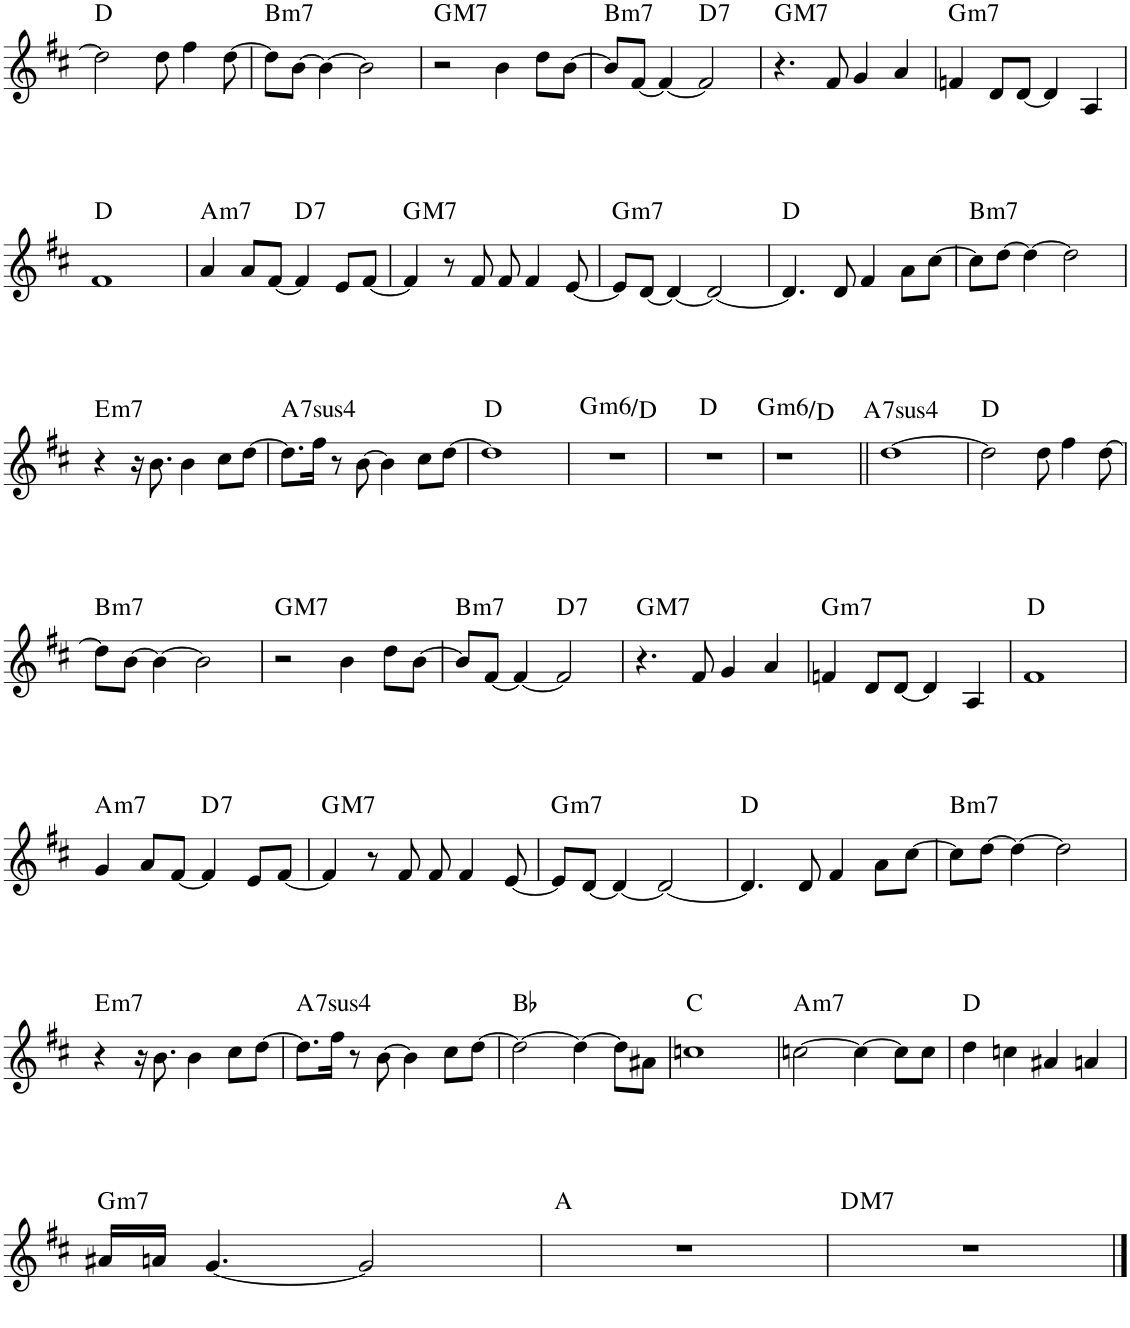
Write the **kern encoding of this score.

**kern	**harte
*part1	*part1
*staff1	*
*I"Piano	*
*I'Pno.	*
!!LO:PB:g=z
*clefG2	*
*k[f#c#]	*
*M4/4	*
=51	=51
2dd\]	D:maj
8dd\	.
4ff#\	.
[8dd\	.
=52	=52
!	!LO:H:kt=m7
8dd\L]	B:min7
[8b\J	.
4b\_	.
2b\]	.
=53	=53
!	!LO:H:kt=M7
2r	G:maj7
4b\	.
8dd\L	.
[8b\J	.
=54	=54
!	!LO:H:kt=m7
8b/L]	B:min7
[8f#/J	.
4f#/_	.
!	!LO:H:kt=7
2f#/]	D:7
=55	=55
!	!LO:H:kt=M7
4.r	G:maj7
8f#/	.
4g/	.
4a/	.
=56	=56
!	!LO:H:kt=m7
4fn/	G:min7
8d/L	.
[8d/J	.
4d/]	.
4A/	.
!!LO:LB:g=z
=57	=57
1f#	D:maj
=58	=58
!	!LO:H:kt=m7
4a/	A:min7
8a/L	.
[8f#/J	.
!	!LO:H:kt=7
4f#/]	D:7
8e/L	.
[8f#/J	.
=59	=59
!	!LO:H:kt=M7
4f#/]	G:maj7
8r	.
8f#/	.
8f#/	.
4f#/	.
[8e/	.
=60	=60
!	!LO:H:kt=m7
8e/L]	G:min7
[8d/J	.
4d/_	.
2d/_	.
=61	=61
4.d/]	D:maj
8d/	.
4f#/	.
8a\L	.
[8cc#\J	.
=62	=62
!	!LO:H:kt=m7
8cc#\L]	B:min7
[8dd\J	.
4dd\_	.
2dd\]	.
!!LO:LB:g=z
=63	=63
!	!LO:H:kt=m7
4r	E:min7
16r	.
8.b\	.
4b\	.
8cc#\L	.
[8dd\J	.
=64	=64
!	!LO:H:kt=74
8.dd\L]	A:sus4(7)
16ff#\Jk	.
8r	.
[8b\	.
4b\]	.
8cc#\L	.
[8dd\J	.
=65	=65
1dd]	D:maj
=66	=66
!	!LO:H:kt=m6
1r	G:min6/5
=67	=67
1r	D:maj
=68	=68
!	!LO:H:kt=m6
1r	G:min6/5
=69||	=69||
!	!LO:H:kt=74
[1dd	A:sus4(7)
=70	=70
2dd\]	D:maj
8dd\	.
4ff#\	.
[8dd\	.
!!LO:LB:g=z
=71	=71
!	!LO:H:kt=m7
8dd\L]	B:min7
[8b\J	.
4b\_	.
2b\]	.
=72	=72
!	!LO:H:kt=M7
2r	G:maj7
4b\	.
8dd\L	.
[8b\J	.
=73	=73
!	!LO:H:kt=m7
8b/L]	B:min7
[8f#/J	.
4f#/_	.
!	!LO:H:kt=7
2f#/]	D:7
=74	=74
!	!LO:H:kt=M7
4.r	G:maj7
8f#/	.
4g/	.
4a/	.
=75	=75
!	!LO:H:kt=m7
4fn/	G:min7
8d/L	.
[8d/J	.
4d/]	.
4A/	.
=76	=76
1f#	D:maj
!!LO:LB:g=z
=77	=77
!	!LO:H:kt=m7
4g/	A:min7
8a/L	.
[8f#/J	.
!	!LO:H:kt=7
4f#/]	D:7
8e/L	.
[8f#/J	.
=78	=78
!	!LO:H:kt=M7
4f#/]	G:maj7
8r	.
8f#/	.
8f#/	.
4f#/	.
[8e/	.
=79	=79
!	!LO:H:kt=m7
8e/L]	G:min7
[8d/J	.
4d/_	.
2d/_	.
=80	=80
4.d/]	D:maj
8d/	.
4f#/	.
8a\L	.
[8cc#\J	.
=81	=81
!	!LO:H:kt=m7
8cc#\L]	B:min7
[8dd\J	.
4dd\_	.
2dd\]	.
!!LO:LB:g=z
=82	=82
!	!LO:H:kt=m7
4r	E:min7
16r	.
8.b\	.
4b\	.
8cc#\L	.
[8dd\J	.
=83	=83
!	!LO:H:kt=74
8.dd\L]	A:sus4(7)
16ff#\Jk	.
8r	.
[8b\	.
4b\]	.
8cc#\L	.
[8dd\J	.
=84	=84
2dd\_	Bb:maj
4dd\_	.
8dd\L]	.
8a#X\J	.
=85	=85
1ccn	C:maj
=86	=86
!	!LO:H:kt=m7
[2ccn\	A:min7
4cc\_	.
8cc\L]	.
8cc\J	.
=87	=87
4dd\	D:maj
4ccn\	.
4a#X/	.
4an/	.
!!LO:LB:g=z
=88	=88
!	!LO:H:kt=m7
16a#X/LL	G:min7
16an/JJ	.
[4.g/	.
2g/]	.
=89	=89
1r	A:maj
=90	=90
!	!LO:H:kt=M7
1r	D:maj7
==	==
*-	*-
